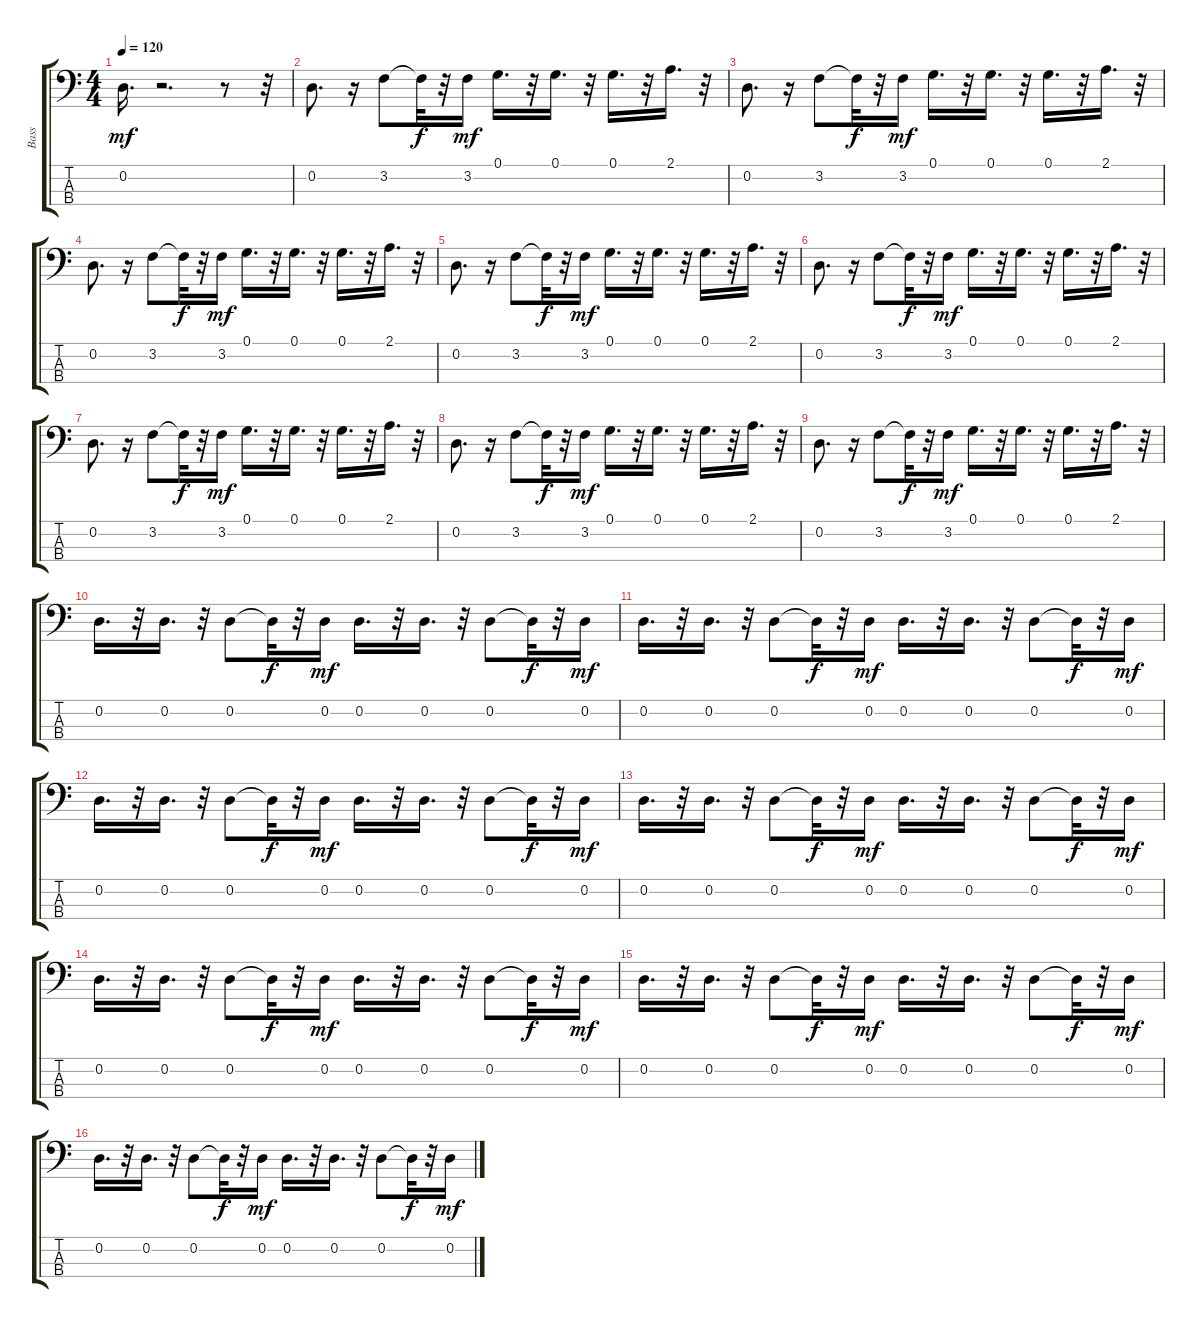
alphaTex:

\track ("Bass" "Bass") {instrument synthbass2}
\staff {score tabs}
\tuning (G2 D2 A1 E1) {hide}
\ts (4 4)
\tempo 120
\clef f4
\ks c
0.2.16{d dy mf} r.2{d} r.8 r.32 |
0.2.8{d} r.16 3.2.8 3.2{t}.32{dy f} r.32 3.2.16{dy mf} 0.1.16{d} r.32 0.1.16{d} r.32 0.1.16{d} r.32 2.1.16{d} r.32 |
0.2.8{d} r.16 3.2.8 3.2{t}.32{dy f} r.32 3.2.16{dy mf} 0.1.16{d} r.32 0.1.16{d} r.32 0.1.16{d} r.32 2.1.16{d} r.32 |
0.2.8{d} r.16 3.2.8 3.2{t}.32{dy f} r.32 3.2.16{dy mf} 0.1.16{d} r.32 0.1.16{d} r.32 0.1.16{d} r.32 2.1.16{d} r.32 |
0.2.8{d} r.16 3.2.8 3.2{t}.32{dy f} r.32 3.2.16{dy mf} 0.1.16{d} r.32 0.1.16{d} r.32 0.1.16{d} r.32 2.1.16{d} r.32 |
0.2.8{d} r.16 3.2.8 3.2{t}.32{dy f} r.32 3.2.16{dy mf} 0.1.16{d} r.32 0.1.16{d} r.32 0.1.16{d} r.32 2.1.16{d} r.32 |
0.2.8{d} r.16 3.2.8 3.2{t}.32{dy f} r.32 3.2.16{dy mf} 0.1.16{d} r.32 0.1.16{d} r.32 0.1.16{d} r.32 2.1.16{d} r.32 |
0.2.8{d} r.16 3.2.8 3.2{t}.32{dy f} r.32 3.2.16{dy mf} 0.1.16{d} r.32 0.1.16{d} r.32 0.1.16{d} r.32 2.1.16{d} r.32 |
0.2.8{d} r.16 3.2.8 3.2{t}.32{dy f} r.32 3.2.16{dy mf} 0.1.16{d} r.32 0.1.16{d} r.32 0.1.16{d} r.32 2.1.16{d} r.32 |
0.2.16{d} r.32 0.2.16{d} r.32 0.2.8 0.2{t}.32{dy f} r.32 0.2.16{dy mf} 0.2.16{d} r.32 0.2.16{d} r.32 0.2.8 0.2{t}.32{dy f} r.32 0.2.16{dy mf} |
0.2.16{d} r.32 0.2.16{d} r.32 0.2.8 0.2{t}.32{dy f} r.32 0.2.16{dy mf} 0.2.16{d} r.32 0.2.16{d} r.32 0.2.8 0.2{t}.32{dy f} r.32 0.2.16{dy mf} |
0.2.16{d} r.32 0.2.16{d} r.32 0.2.8 0.2{t}.32{dy f} r.32 0.2.16{dy mf} 0.2.16{d} r.32 0.2.16{d} r.32 0.2.8 0.2{t}.32{dy f} r.32 0.2.16{dy mf} |
0.2.16{d} r.32 0.2.16{d} r.32 0.2.8 0.2{t}.32{dy f} r.32 0.2.16{dy mf} 0.2.16{d} r.32 0.2.16{d} r.32 0.2.8 0.2{t}.32{dy f} r.32 0.2.16{dy mf} |
0.2.16{d} r.32 0.2.16{d} r.32 0.2.8 0.2{t}.32{dy f} r.32 0.2.16{dy mf} 0.2.16{d} r.32 0.2.16{d} r.32 0.2.8 0.2{t}.32{dy f} r.32 0.2.16{dy mf} |
0.2.16{d} r.32 0.2.16{d} r.32 0.2.8 0.2{t}.32{dy f} r.32 0.2.16{dy mf} 0.2.16{d} r.32 0.2.16{d} r.32 0.2.8 0.2{t}.32{dy f} r.32 0.2.16{dy mf} |
0.2.16{d} r.32 0.2.16{d} r.32 0.2.8 0.2{t}.32{dy f} r.32 0.2.16{dy mf} 0.2.16{d} r.32 0.2.16{d} r.32 0.2.8 0.2{t}.32{dy f} r.32 0.2.16{dy mf}
